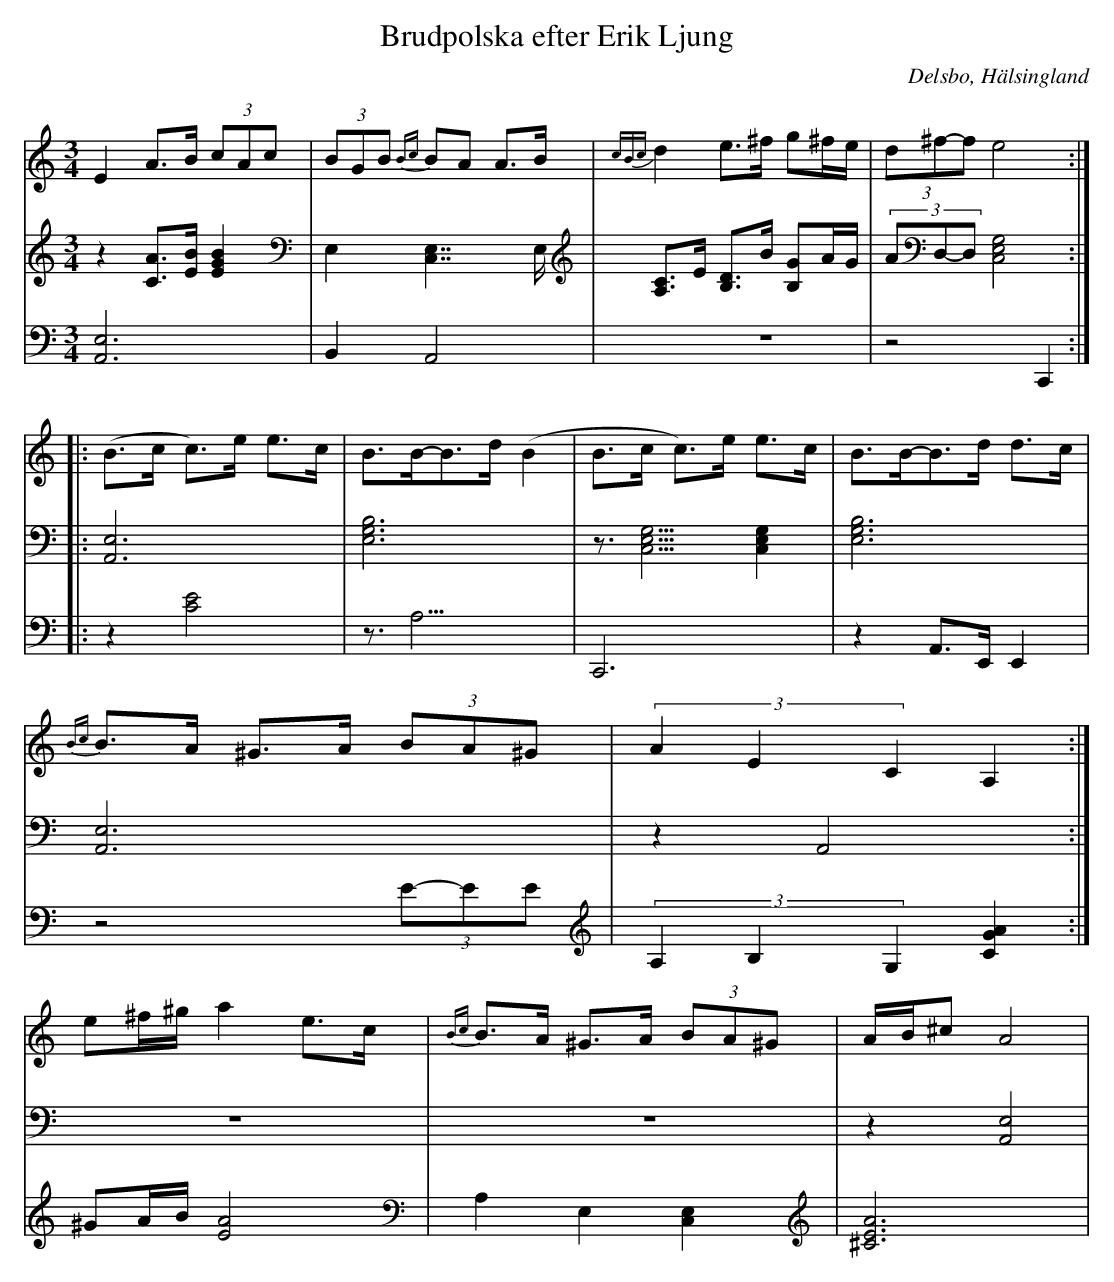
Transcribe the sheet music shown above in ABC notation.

X:1
T: Brudpolska efter Erik Ljung
Q: 105
O: Delsbo, Hälsingland
M: 3/4
L: 1/8
K: Am
V:1
V:2
V:3 =Merge
V:1
E2 A>B (3cAc| (3BGB {Bc}BA A>B|{cBc}d2 e>^f g^f/e/|(3d^f-f e4 :|
|:(B>c c)>e e>c|B>B-B>d (B2|B>c c)>e e>c|B>B-B>d d>c|
{Bc}B>A ^G>A (3BA^G|(3A2E2C2 A,2:|
e^f/^g/ a2 e>c|{Bc}B>A ^G>A (3BA^G|A/B/^c A4|
V:2
z2 [AC]>[BE] [B2E2G2]|E,2 [C,7/2E,7/2]E,/|[A,C]>E [B,D]>B [B,G]A/G/|(3AD,-D, [E,4G,4C,4]:|
|:[A,,6E,6]|[E,6G,6B,6]|z3/2[E,5/2G,5/2C,5/2] [E,2G,2C,2]|[E,6G,6B,6]|
[A,,6E,6]|z2 A,,4:|
z6|z6|z2 [A,,4E,4]|
V:3
[A,,6E,6]|B,,2 A,,4|z6|z4  C,,2:|
|:z2 [C4E4]|z3<A,3|C,,6|z2 A,,>E,, E,,2|
z4 (3E-EE|(3A,2B,2G,2 [G2A2C2]:|
^GA/B/ [A4E4]|A,2 E,2 [C,2E,2]|[A6^C6E6]|
